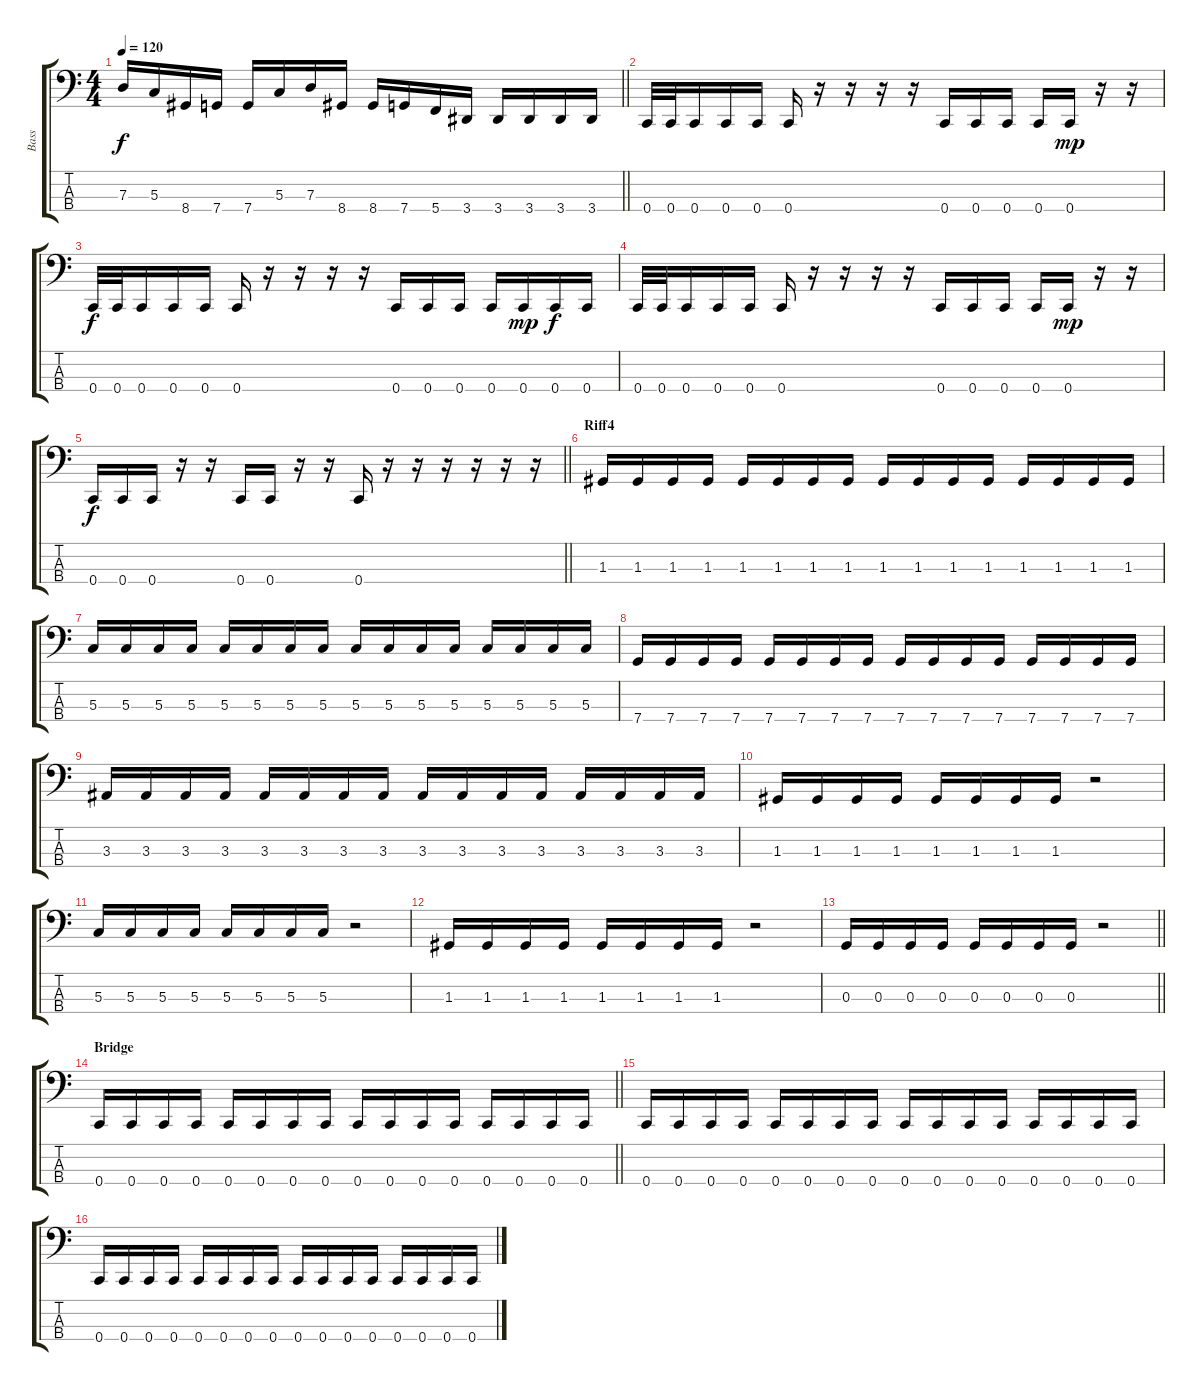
\track ("Bass" "Bass") {instrument electricbassfinger}
\staff {score tabs}
\tuning (F2 C2 G1 C1) {hide}
\ts (4 4)
\tempo 120
\clef f4
\barLineRight lightlight
\ks c
7.3.16{dy f} 5.3.16 8.4.16 7.4.16 7.4.16 5.3.16 7.3.16 8.4.16 8.4.16 7.4.16 5.4.16 3.4.16 3.4.16 3.4.16 3.4.16 3.4.16 |
0.4.32 0.4.32 0.4.16 0.4.16 0.4.16 0.4.16 r.16 r.16 r.16 r.16 0.4.16 0.4.16 0.4.16 0.4.16 0.4.16{dy mp} r.16 r.16 |
0.4.32{dy f} 0.4.32 0.4.16 0.4.16 0.4.16 0.4.16 r.16 r.16 r.16 r.16 0.4.16 0.4.16 0.4.16 0.4.16 0.4.16{dy mp} 0.4.16{dy f} 0.4.16 |
0.4.32 0.4.32 0.4.16 0.4.16 0.4.16 0.4.16 r.16 r.16 r.16 r.16 0.4.16 0.4.16 0.4.16 0.4.16 0.4.16{dy mp} r.16 r.16 |
\barLineRight lightlight
0.4.16{dy f} 0.4.16 0.4.16 r.16 r.16 0.4.16 0.4.16 r.16 r.16 0.4.16 r.16 r.16 r.16 r.16 r.16 r.16 |
\section ("" "Riff4")
1.3.16 1.3.16 1.3.16 1.3.16 1.3.16 1.3.16 1.3.16 1.3.16 1.3.16 1.3.16 1.3.16 1.3.16 1.3.16 1.3.16 1.3.16 1.3.16 |
5.3.16 5.3.16 5.3.16 5.3.16 5.3.16 5.3.16 5.3.16 5.3.16 5.3.16 5.3.16 5.3.16 5.3.16 5.3.16 5.3.16 5.3.16 5.3.16 |
7.4.16 7.4.16 7.4.16 7.4.16 7.4.16 7.4.16 7.4.16 7.4.16 7.4.16 7.4.16 7.4.16 7.4.16 7.4.16 7.4.16 7.4.16 7.4.16 |
3.3.16 3.3.16 3.3.16 3.3.16 3.3.16 3.3.16 3.3.16 3.3.16 3.3.16 3.3.16 3.3.16 3.3.16 3.3.16 3.3.16 3.3.16 3.3.16 |
1.3.16 1.3.16 1.3.16 1.3.16 1.3.16 1.3.16 1.3.16 1.3.16 r.2 |
5.3.16 5.3.16 5.3.16 5.3.16 5.3.16 5.3.16 5.3.16 5.3.16 r.2 |
1.3.16 1.3.16 1.3.16 1.3.16 1.3.16 1.3.16 1.3.16 1.3.16 r.2 |
\barLineRight lightlight
0.3.16 0.3.16 0.3.16 0.3.16 0.3.16 0.3.16 0.3.16 0.3.16 r.2 |
\section ("" "Bridge")
\barLineRight lightlight
0.4.16 0.4.16 0.4.16 0.4.16 0.4.16 0.4.16 0.4.16 0.4.16 0.4.16 0.4.16 0.4.16 0.4.16 0.4.16 0.4.16 0.4.16 0.4.16 |
0.4.16 0.4.16 0.4.16 0.4.16 0.4.16 0.4.16 0.4.16 0.4.16 0.4.16 0.4.16 0.4.16 0.4.16 0.4.16 0.4.16 0.4.16 0.4.16 |
0.4.16 0.4.16 0.4.16 0.4.16 0.4.16 0.4.16 0.4.16 0.4.16 0.4.16 0.4.16 0.4.16 0.4.16 0.4.16 0.4.16 0.4.16 0.4.16
